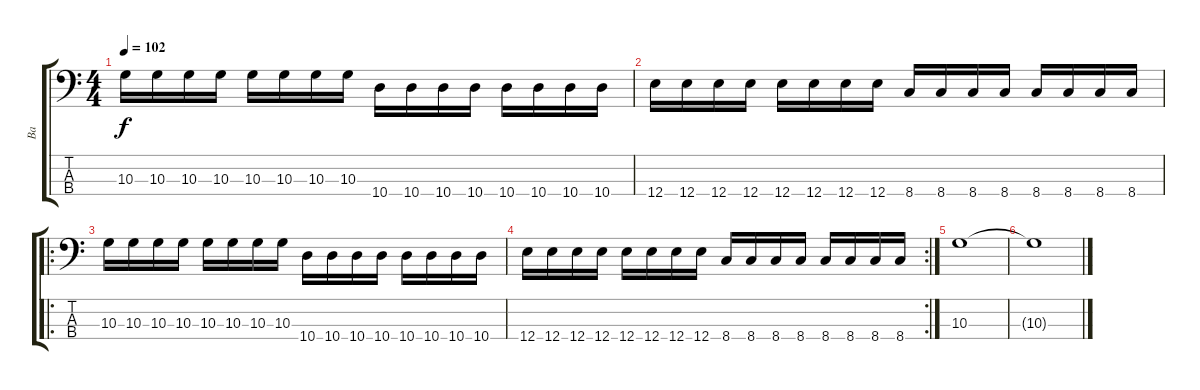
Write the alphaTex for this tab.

\track ("Ba" "Ba") {instrument electricbassfinger}
\staff {score tabs}
\tuning (G2 D2 A1 E1) {hide}
\ts (4 4)
\tempo 102
\clef f4
\ks c
10.3.16{dy f} 10.3.16 10.3.16 10.3.16 10.3.16 10.3.16 10.3.16 10.3.16 10.4.16 10.4.16 10.4.16 10.4.16 10.4.16 10.4.16 10.4.16 10.4.16 |
12.4.16 12.4.16 12.4.16 12.4.16 12.4.16 12.4.16 12.4.16 12.4.16 8.4.16 8.4.16 8.4.16 8.4.16 8.4.16 8.4.16 8.4.16 8.4.16 |
\ro
10.3.16 10.3.16 10.3.16 10.3.16 10.3.16 10.3.16 10.3.16 10.3.16 10.4.16 10.4.16 10.4.16 10.4.16 10.4.16 10.4.16 10.4.16 10.4.16 |
\rc 2
12.4.16 12.4.16 12.4.16 12.4.16 12.4.16 12.4.16 12.4.16 12.4.16 8.4.16 8.4.16 8.4.16 8.4.16 8.4.16 8.4.16 8.4.16 8.4.16 |
10.3.1{volume 4} |
10.3{t}.1
